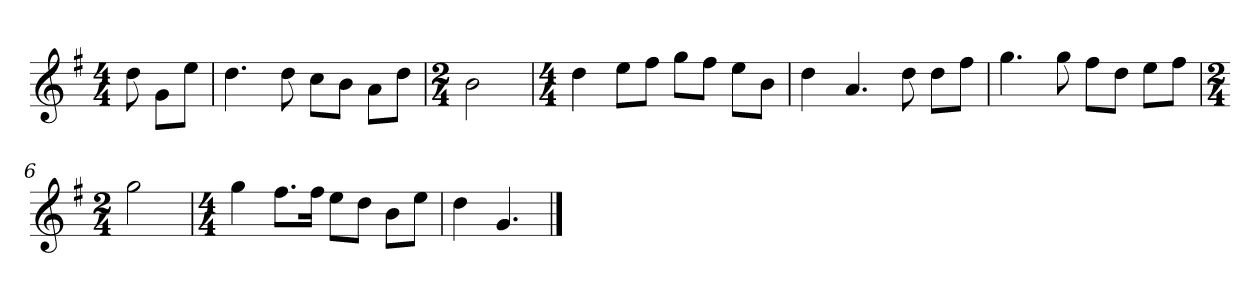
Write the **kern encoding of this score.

**kern
*part1
*staff1
*k[f#]
*M4/4
*MM120
=
8dd
8gL
8eeJ
=1
4.dd
8dd
8ccL
8bJ
8aL
8ddJ
=2
*M2/4
2b
=3
*M4/4
4dd
8eeL
8ff#J
8ggL
8ff#J
8eeL
8bJ
=4
4dd
4.a
8dd
8ddL
8ff#J
=5
4.gg
8gg
8ff#L
8ddJ
8eeL
8ff#J
=6
*M2/4
2gg
=7
*M4/4
4gg
8.ff#L
16ff#Jk
8eeL
8ddJ
8bL
8eeJ
=8
4dd
4.g
==
*-
